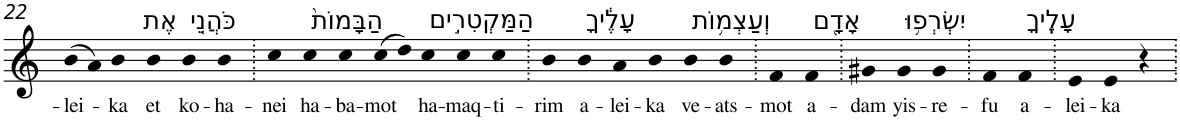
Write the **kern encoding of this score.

**kern	**text
*part1	*part1
*staff1	*staff1
*I"Piano	*
*I'Pno	*
!!LO:PB:g=z
*clefG2	*
*k[]	*
=22	=22
!	!LO:LY:b
(>8b	-lei-
8a)	.
!	!LO:LY:b
4b	-ka
!LO:TX:a:t=אֶת	!
!	!LO:LY:b
4b	et
!LO:TX:a:t=כֹּהֲנֵ֤י	!
!	!LO:LY:b
4b	ko-
!	!LO:LY:b
4b	-ha-
=23.	=23.
!	!LO:LY:b
4cc	-nei
!LO:TX:a:t=הַבָּמוֹת֙	!
!	!LO:LY:b
4cc	ha-
!	!LO:LY:b
4cc	-ba-
!	!LO:LY:b
(>8cc	-mot
8dd)	.
!LO:TX:a:t=הַמַּקְטִרִ֣ים	!
!	!LO:LY:b
4cc	ha-
!	!LO:LY:b
4cc	-maq-
!	!LO:LY:b
4cc	-ti-
=24.	=24.
!	!LO:LY:b
4b	-rim
!LO:TX:a:t=עָלֶ֔יךָ	!
!	!LO:LY:b
4b	a-
!	!LO:LY:b
4a	-lei-
!	!LO:LY:b
4b	-ka
!LO:TX:a:t=וְעַצְמ֥וֹת	!
!	!LO:LY:b
4b	ve-
!	!LO:LY:b
4b	-ats-
=25.	=25.
!	!LO:LY:b
4f	-mot
!LO:TX:a:t=אָדָ֖ם	!
!	!LO:LY:b
4f	a-
=26.	=26.
!	!LO:LY:b
4g#X	-dam
!LO:TX:a:t=יִשְׂרְפ֥וּ	!
!	!LO:LY:b
4g#	yis-
!	!LO:LY:b
4g#	-re-
=27.	=27.
!	!LO:LY:b
4f	-fu
!LO:TX:a:t=עָלֶֽיךָ	!
!	!LO:LY:b
4f	a-
=28.	=28.
!	!LO:LY:b
4e	-lei-
!	!LO:LY:b
4e	-ka
4r	.
=.	=.
*-	*-
